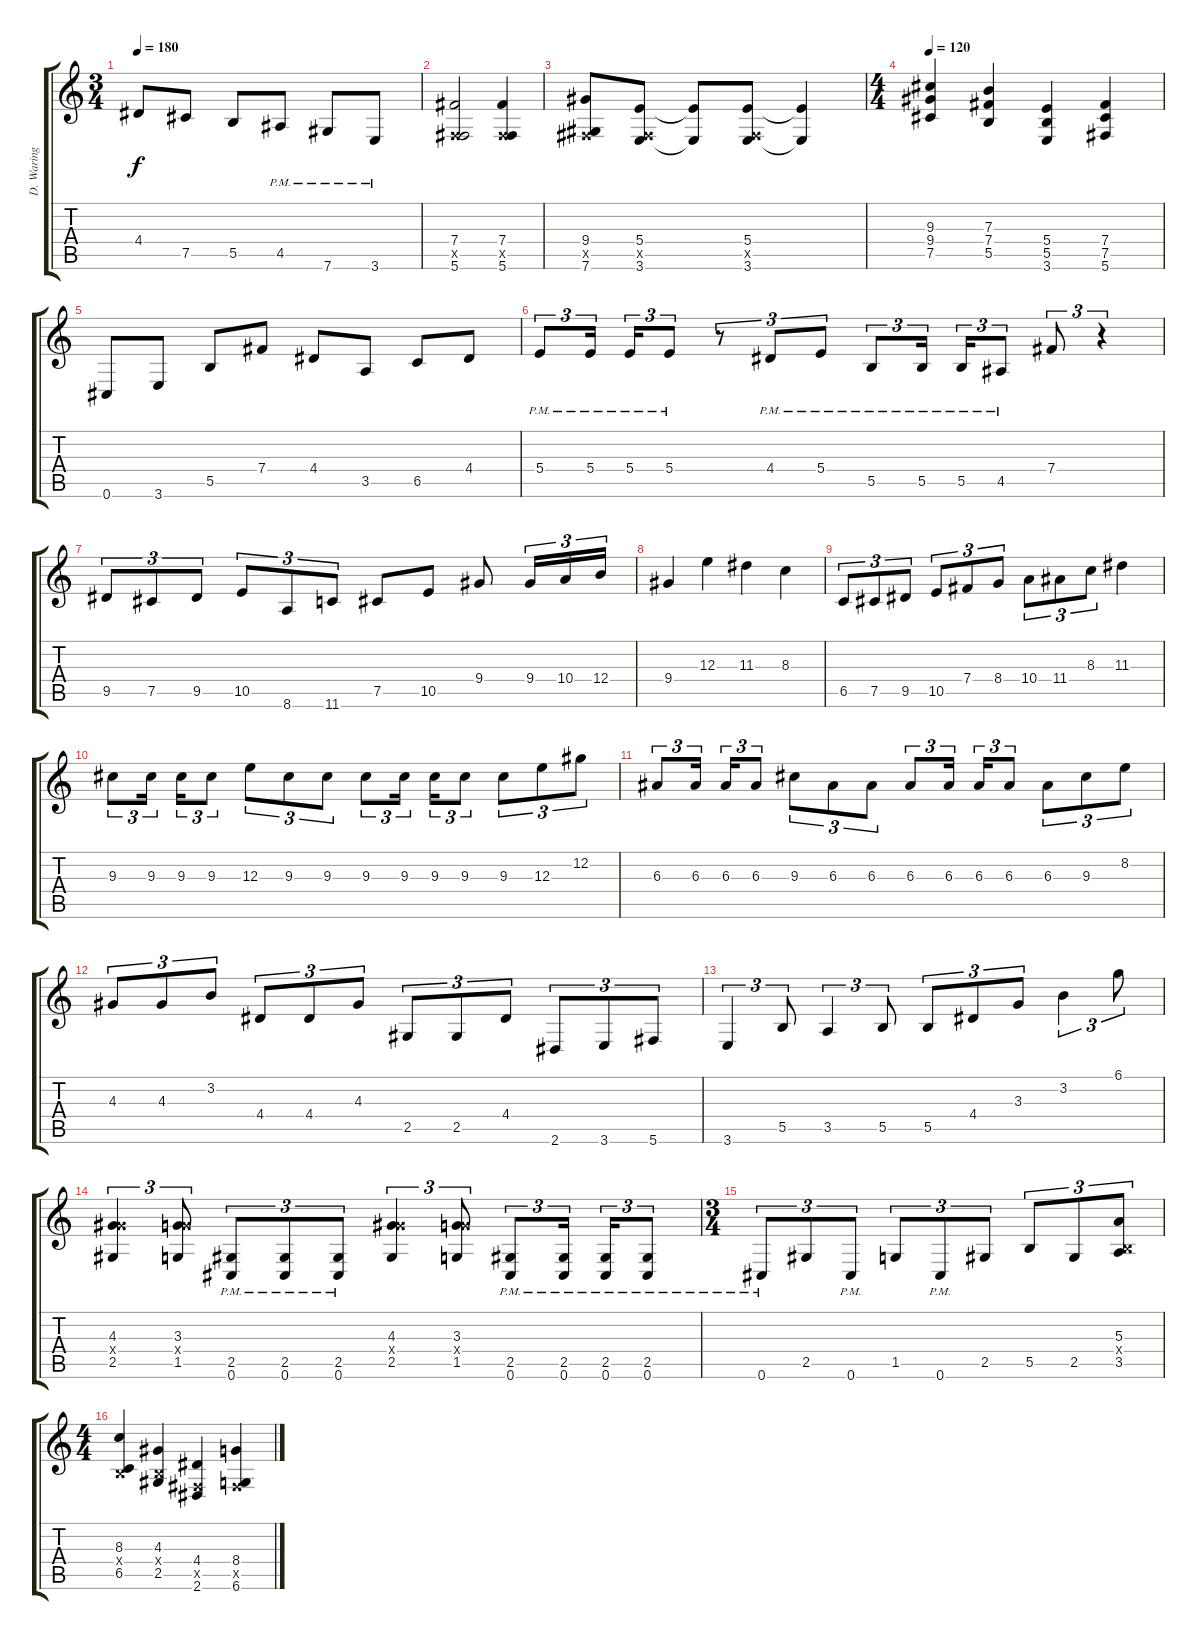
\track ("D. Waring Gtr." "D. Waring ") {instrument distortionguitar}
\staff {score tabs}
\tuning (Db4 Ab3 E3 B2 Gb2 Db2) {hide}
\ts (3 4)
\tempo 180
\clef g2
\ks c
4.4.8{dy f} 7.5.8 5.5.8 4.5{pm}.8 7.6{pm}.8 3.6{pm}.8 |
(7.4 0.5{x} 5.6).2 (7.4 0.5{x} 5.6).4 |
(9.4 0.5{x} 7.6).8 (5.4 0.5{x} 3.6).8 (5.4{t} 3.6{t}).8 (5.4 0.5{x} 3.6).8 (5.4{t} 3.6{t}).4 |
\ts (4 4)
\tempo 120
(9.3 9.4 7.5).4 (7.3 7.4 5.5).4 (5.4 5.5 3.6).4 (7.4 7.5 5.6).4 |
0.6.8 3.6.8 5.5.8 7.4.8 4.4.8 3.5.8 6.5.8 4.4.8 |
5.4{pm}.8{tu (3 2)} 5.4{pm}.16{tu (3 2)} 5.4{pm}.16{tu (3 2)} 5.4{pm}.8{tu (3 2)} r.8{tu (3 2)} 4.4{pm}.8{tu (3 2)} 5.4{pm}.8{tu (3 2)} 5.5{pm}.8{tu (3 2)} 5.5{pm}.16{tu (3 2)} 5.5{pm}.16{tu (3 2)} 4.5{pm}.8{tu (3 2)} 7.4.8{tu (3 2)} r.4{tu (3 2)} |
9.5.8{tu (3 2)} 7.5.8{tu (3 2)} 9.5.8{tu (3 2)} 10.5.8{tu (3 2)} 8.6.8{tu (3 2)} 11.6.8{tu (3 2)} 7.5.8 10.5.8 9.4.8 9.4.16{tu (3 2)} 10.4.16{tu (3 2)} 12.4.16{tu (3 2)} |
9.4.4 12.3.4 11.3.4 8.3.4 |
6.5.8{tu (3 2)} 7.5.8{tu (3 2)} 9.5.8{tu (3 2)} 10.5.8{tu (3 2)} 7.4.8{tu (3 2)} 8.4.8{tu (3 2)} 10.4.8{tu (3 2)} 11.4.8{tu (3 2)} 8.3.8{tu (3 2)} 11.3.4 |
9.3.8{tu (3 2)} 9.3.16{tu (3 2)} 9.3.16{tu (3 2)} 9.3.8{tu (3 2)} 12.3.8{tu (3 2)} 9.3.8{tu (3 2)} 9.3.8{tu (3 2)} 9.3.8{tu (3 2)} 9.3.16{tu (3 2)} 9.3.16{tu (3 2)} 9.3.8{tu (3 2)} 9.3.8{tu (3 2)} 12.3.8{tu (3 2)} 12.2.8{tu (3 2)} |
6.3.8{tu (3 2)} 6.3.16{tu (3 2)} 6.3.16{tu (3 2)} 6.3.8{tu (3 2)} 9.3.8{tu (3 2)} 6.3.8{tu (3 2)} 6.3.8{tu (3 2)} 6.3.8{tu (3 2)} 6.3.16{tu (3 2)} 6.3.16{tu (3 2)} 6.3.8{tu (3 2)} 6.3.8{tu (3 2)} 9.3.8{tu (3 2)} 8.2.8{tu (3 2)} |
4.3.8{tu (3 2)} 4.3.8{tu (3 2)} 3.2.8{tu (3 2)} 4.4.8{tu (3 2)} 4.4.8{tu (3 2)} 4.3.8{tu (3 2)} 2.5.8{tu (3 2)} 2.5.8{tu (3 2)} 4.4.8{tu (3 2)} 2.6.8{tu (3 2)} 3.6.8{tu (3 2)} 5.6.8{tu (3 2)} |
3.6.4{tu (3 2)} 5.5.8{tu (3 2)} 3.5.4{tu (3 2)} 5.5.8{tu (3 2)} 5.5.8{tu (3 2)} 4.4.8{tu (3 2)} 3.3.8{tu (3 2)} 3.2.4{tu (3 2)} 6.1.8{tu (3 2)} |
(4.3 9.4{x} 2.5).4{tu (3 2)} (3.3 8.4{x} 1.5).8{tu (3 2)} (2.5{pm} 0.6{pm}).8{tu (3 2)} (2.5{pm} 0.6{pm}).8{tu (3 2)} (2.5{pm} 0.6{pm}).8{tu (3 2)} (4.3 9.4{x} 2.5).4{tu (3 2)} (3.3 8.4{x} 1.5).8{tu (3 2)} (2.5{pm} 0.6{pm}).8{tu (3 2)} (2.5{pm} 0.6{pm}).16{tu (3 2)} (2.5{pm} 0.6{pm}).16{tu (3 2)} (2.5{pm} 0.6{pm}).8{tu (3 2)} |
\ts (3 4)
0.6{pm}.8{tu (3 2)} 2.5.8{tu (3 2)} 0.6{pm}.8{tu (3 2)} 1.5.8{tu (3 2)} 0.6{pm}.8{tu (3 2)} 2.5.8{tu (3 2)} 5.5.8{tu (3 2)} 2.5.8{tu (3 2)} (5.3 0.4{x} 3.5).8{tu (3 2)} |
\ts (4 4)
(8.3 0.4{x} 6.5).4 (4.3 0.4{x} 2.5).4 (4.4 0.5{x} 2.6).4 (8.4 0.5{x} 6.6).4
